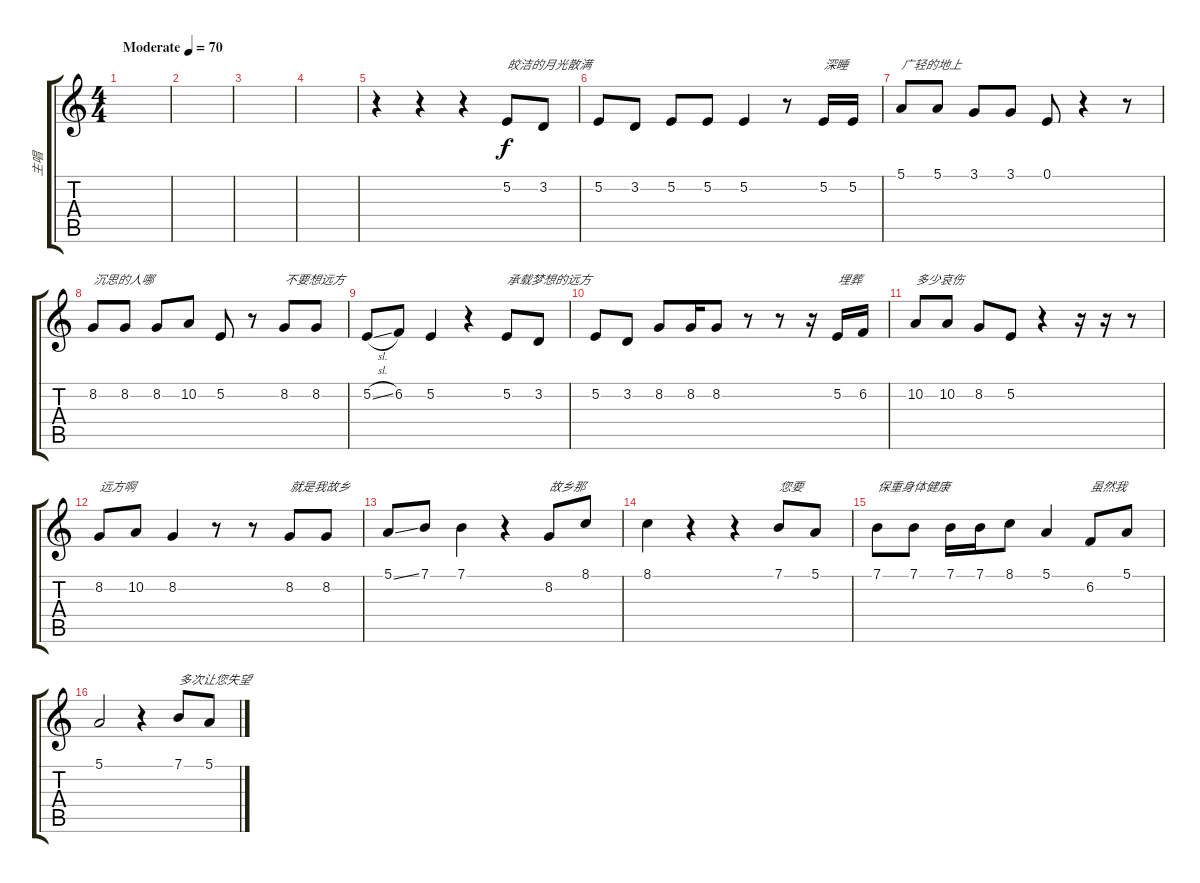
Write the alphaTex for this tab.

\track ("主唱" "主唱") {instrument voiceoohs}
\staff {score tabs}
\tuning (E4 B3 G3 D3 A2 E2) {hide}
\ts (4 4)
\tempo (70 "Moderate")
\clef g2
\ks c
|
|
|
|
r.4 r.4 r.4 5.2.8{txt "皎洁的月光散满"} 3.2.8 |
5.2.8 3.2.8 5.2.8 5.2.8 5.2.4 r.8 5.2.16{txt "深睡"} 5.2.16 |
5.1.8{txt "广轻的地上"} 5.1.8 3.1.8 3.1.8 0.1.8 r.4 r.8 |
8.2.8{txt "沉思的人哪"} 8.2.8 8.2.8 10.2.8 5.2.8 r.8 8.2.8{txt "不要想远方"} 8.2.8 |
5.2{sl}.8 6.2.8 5.2.4 r.4 5.2.8{txt "承载梦想的远方"} 3.2.8 |
5.2.8 3.2.8 8.2.8 8.2.16 8.2.8 r.8 r.8 r.16 5.2.16{txt "埋葬"} 6.2.16 |
10.2.8{txt "多少哀伤"} 10.2.8 8.2.8 5.2.8 r.4 r.16 r.16 r.8 |
8.2.8{txt "远方啊"} 10.2.8 8.2.4 r.8 r.8 8.2.8{txt "就是我故乡"} 8.2.8 |
5.1{ss}.8 7.1.8 7.1.4 r.4 8.2.8{txt "故乡那"} 8.1.8 |
8.1.4 r.4 r.4 7.1.8{txt "您要"} 5.1.8 |
7.1.8{txt "保重身体健康"} 7.1.8 7.1.16 7.1.16 8.1.8 5.1.4 6.2.8{txt "虽然我"} 5.1.8 |
5.1.2 r.4 7.1.8{txt "多次让您失望"} 5.1.8
